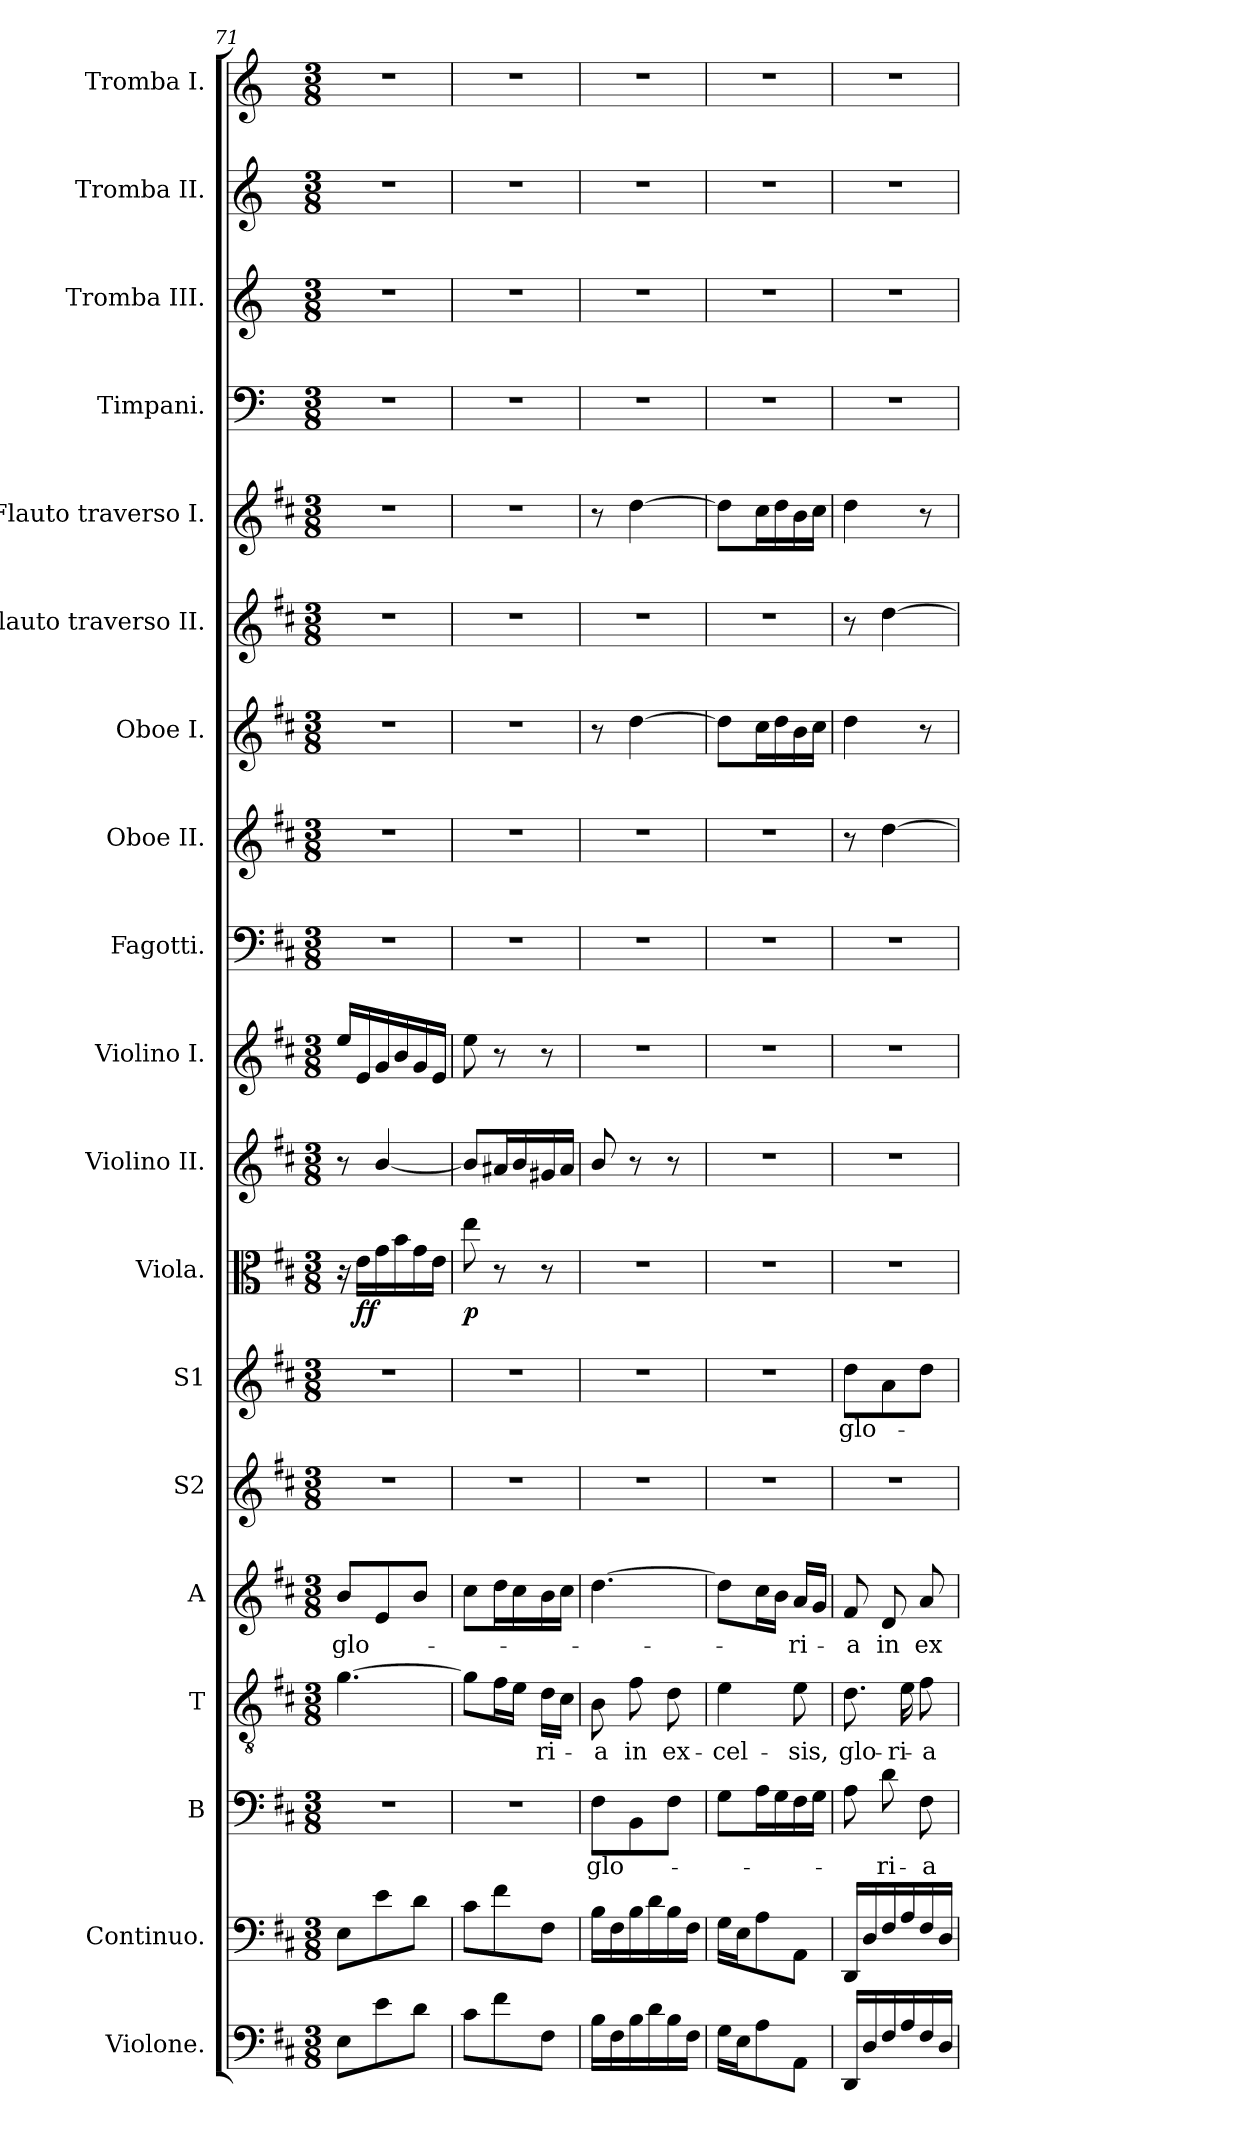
**kern	**kern	**kern	**text	**kern	**text	**kern	**text	**kern	**kern	**text	**kern	**dynam	**kern	**kern	**kern	**kern	**kern	**kern	**kern	**kern	**kern	**kern	**kern
*part19	*part18	*part17	*part17	*part16	*part16	*part15	*part15	*part14	*part13	*part13	*part12	*part12	*part11	*part10	*part9	*part8	*part7	*part6	*part5	*part4	*part3	*part2	*part1
*staff19	*staff18	*staff17	*staff17	*staff16	*staff16	*staff15	*staff15	*staff14	*staff13	*staff13	*staff12	*staff12	*staff11	*staff10	*staff9	*staff8	*staff7	*staff6	*staff5	*staff4	*staff3	*staff2	*staff1
*I"Violone.	*I"Continuo.	*I"B	*	*I"T	*	*I"A	*	*I"S2	*I"S1	*	*I"Viola.	*	*I"Violino II.	*I"Violino I.	*I"Fagotti.	*I"Oboe II.	*I"Oboe I.	*I"Flauto traverso II.	*I"Flauto traverso I.	*I"Timpani.	*I"Tromba III.	*I"Tromba II.	*I"Tromba I.
*	*	*I'B	*	*I'T	*	*I'A	*	*I'S2	*I'S1	*	*	*	*	*	*	*I'Ob	*I'Ob	*I'Fl	*I'Fl	*I'Timp	*	*	*
*clefF4	*clefF4	*clefF4	*	*clefGv2	*	*clefG2	*	*clefG2	*clefG2	*	*clefC3	*	*clefG2	*clefG2	*clefF4	*clefG2	*clefG2	*clefG2	*clefG2	*clefF4	*clefG2	*clefG2	*clefG2
*ITrd7c12	*	*	*	*	*	*	*	*	*	*	*	*	*	*	*	*	*	*	*	*ITrd-1c-2	*ITrd-1c-2	*ITrd-1c-2	*ITrd-1c-2
*k[f#c#]	*k[f#c#]	*k[f#c#]	*	*k[f#c#]	*	*k[f#c#]	*	*k[f#c#]	*k[f#c#]	*	*k[f#c#]	*	*k[f#c#]	*k[f#c#]	*k[f#c#]	*k[f#c#]	*k[f#c#]	*k[f#c#]	*k[f#c#]	*k[f#c#]	*k[f#c#]	*k[f#c#]	*k[f#c#]
*M3/8	*M3/8	*M3/8	*	*M3/8	*	*M3/8	*	*M3/8	*M3/8	*	*M3/8	*	*M3/8	*M3/8	*M3/8	*M3/8	*M3/8	*M3/8	*M3/8	*M3/8	*M3/8	*M3/8	*M3/8
=71	=71	=71	=71	=71	=71	=71	=71	=71	=71	=71	=71	=71	=71	=71	=71	=71	=71	=71	=71	=71	=71	=71	=71
!	!	!	!	!	!	!	!LO:LY:b	!	!	!	!	!	!	!	!	!	!	!	!	!	!	!	!
8EE\L	8E\L	4.r	.	[4.g\	.	8b/L	glo-	4.r	4.r	.	16r	.	8r	16ee/LL	4.r	4.r	4.r	4.r	4.r	4.r	4.r	4.r	4.r
!	!	!	!	!	!	!	!	!	!	!	!	!LO:DY:b	!	!	!	!	!	!	!	!	!	!	!
!	!	!	!	!	!	!	!	!	!	!	!	!LO:DY:n=1:b	!	!	!	!	!	!	!	!	!	!	!
.	.	.	.	.	.	.	.	.	.	.	16e\LL	f f	.	16e/	.	.	.	.	.	.	.	.	.
8E\	8e\	.	.	.	.	8e/	.	.	.	.	16g\	.	[4b/	16g/	.	.	.	.	.	.	.	.	.
.	.	.	.	.	.	.	.	.	.	.	16b\	.	.	16b/	.	.	.	.	.	.	.	.	.
8D\J	8d\J	.	.	.	.	8b/J	.	.	.	.	16g\	.	.	16g/	.	.	.	.	.	.	.	.	.
.	.	.	.	.	.	.	.	.	.	.	16e\JJ	.	.	16e/JJ	.	.	.	.	.	.	.	.	.
=72	=72	=72	=72	=72	=72	=72	=72	=72	=72	=72	=72	=72	=72	=72	=72	=72	=72	=72	=72	=72	=72	=72	=72
!	!	!	!	!	!	!	!	!	!	!	!	!LO:DY:b	!	!	!	!	!	!	!	!	!	!	!
8C#\L	8c#\L	4.r	.	8g\L]	.	8cc#\L	.	4.r	4.r	.	8ee\	p	8b/L]	8ee\	4.r	4.r	4.r	4.r	4.r	4.r	4.r	4.r	4.r
8F#\	8f#\	.	.	16f#\L	.	16dd\L	.	.	.	.	8r	.	16a#X/L	8r	.	.	.	.	.	.	.	.	.
.	.	.	.	16e\JJ	.	16cc#\	.	.	.	.	.	.	16b/	.	.	.	.	.	.	.	.	.	.
!	!	!	!	!	!LO:LY:b	!	!	!	!	!	!	!	!	!	!	!	!	!	!	!	!	!	!
8FF#\J	8F#\J	.	.	16d\LL	ri-	16b\	.	.	.	.	8r	.	16g#X/	8r	.	.	.	.	.	.	.	.	.
.	.	.	.	16c#\JJ	.	16cc#\JJ	.	.	.	.	.	.	16a#/JJ	.	.	.	.	.	.	.	.	.	.
=73	=73	=73	=73	=73	=73	=73	=73	=73	=73	=73	=73	=73	=73	=73	=73	=73	=73	=73	=73	=73	=73	=73	=73
!	!	!	!LO:LY:b	!	!LO:LY:b	!	!	!	!	!	!	!	!	!	!	!	!	!	!	!	!	!	!
16BB\LL	16B\LL	8F#\L	glo-	8B\	-a	[4.dd\	.	4.r	4.r	.	4.r	.	8b/	4.r	4.r	4.r	8r	4.r	8r	4.r	4.r	4.r	4.r
16FF#\	16F#\	.	.	.	.	.	.	.	.	.	.	.	.	.	.	.	.	.	.	.	.	.	.
!	!	!	!	!	!LO:LY:b	!	!	!	!	!	!	!	!	!	!	!	!	!	!	!	!	!	!
16BB\	16B\	8BB\	.	8f#\	in	.	.	.	.	.	.	.	8r	.	.	.	[4dd\	.	[4dd\	.	.	.	.
16D\	16d\	.	.	.	.	.	.	.	.	.	.	.	.	.	.	.	.	.	.	.	.	.	.
!	!	!	!	!	!LO:LY:b	!	!	!	!	!	!	!	!	!	!	!	!	!	!	!	!	!	!
16BB\	16B\	8F#\J	.	8d\	ex-	.	.	.	.	.	.	.	8r	.	.	.	.	.	.	.	.	.	.
16FF#\JJ	16F#\JJ	.	.	.	.	.	.	.	.	.	.	.	.	.	.	.	.	.	.	.	.	.	.
!!LO:PB:g=z
=74	=74	=74	=74	=74	=74	=74	=74	=74	=74	=74	=74	=74	=74	=74	=74	=74	=74	=74	=74	=74	=74	=74	=74
!	!	!	!	!	!LO:LY:b	!	!	!	!	!	!	!	!	!	!	!	!	!	!	!	!	!	!
16GG\LL	16G\LL	8G\L	.	4e\	-cel-	8dd\L]	.	4.r	4.r	.	4.r	.	4.r	4.r	4.r	4.r	8dd\L]	4.r	8dd\L]	4.r	4.r	4.r	4.r
16EE\J	16E\J	.	.	.	.	.	.	.	.	.	.	.	.	.	.	.	.	.	.	.	.	.	.
8AA\	8A\	16A\L	.	.	.	16cc#\L	.	.	.	.	.	.	.	.	.	.	16cc#\L	.	16cc#\L	.	.	.	.
.	.	16G\	.	.	.	16b\JJ	.	.	.	.	.	.	.	.	.	.	16dd\	.	16dd\	.	.	.	.
!	!	!	!	!	!LO:LY:b	!	!LO:LY:b	!	!	!	!	!	!	!	!	!	!	!	!	!	!	!	!
8AAA\J	8AA\J	16F#\	.	8e\	-sis,	16a/LL	ri-	.	.	.	.	.	.	.	.	.	16b\	.	16b\	.	.	.	.
.	.	16G\JJ	.	.	.	16g/JJ	.	.	.	.	.	.	.	.	.	.	16cc#\JJ	.	16cc#\JJ	.	.	.	.
=75	=75	=75	=75	=75	=75	=75	=75	=75	=75	=75	=75	=75	=75	=75	=75	=75	=75	=75	=75	=75	=75	=75	=75
!	!	!	!	!	!LO:LY:b	!	!LO:LY:b	!	!	!LO:LY:b	!	!	!	!	!	!	!	!	!	!	!	!	!
16DDD/LL	16DD/LL	8A\	.	8.d\	glo-	8f#/	-a	4.r	8dd\L	glo-	4.r	.	4.r	4.r	4.r	8r	4dd\	8r	4dd\	4.r	4.r	4.r	4.r
16DD/	16D/	.	.	.	.	.	.	.	.	.	.	.	.	.	.	.	.	.	.	.	.	.	.
!	!	!	!LO:LY:b	!	!	!	!LO:LY:b	!	!	!	!	!	!	!	!	!	!	!	!	!	!	!	!
16FF#/	16F#/	8d\	ri-	.	.	8d/	in	.	8a\	.	.	.	.	.	.	[4dd\	.	[4dd\	.	.	.	.	.
!	!	!	!	!	!LO:LY:b	!	!	!	!	!	!	!	!	!	!	!	!	!	!	!	!	!	!
16AA/	16A/	.	.	16e\	-ri-	.	.	.	.	.	.	.	.	.	.	.	.	.	.	.	.	.	.
!	!	!	!LO:LY:b	!	!LO:LY:b	!	!LO:LY:b	!	!	!	!	!	!	!	!	!	!	!	!	!	!	!	!
16FF#/	16F#/	8F#\	-a	8f#\	-a	8a/	ex-	.	8dd\J	.	.	.	.	.	.	.	8r	.	8r	.	.	.	.
16DD/JJ	16D/JJ	.	.	.	.	.	.	.	.	.	.	.	.	.	.	.	.	.	.	.	.	.	.
=	=	=	=	=	=	=	=	=	=	=	=	=	=	=	=	=	=	=	=	=	=	=	=
*-	*-	*-	*-	*-	*-	*-	*-	*-	*-	*-	*-	*-	*-	*-	*-	*-	*-	*-	*-	*-	*-	*-	*-
